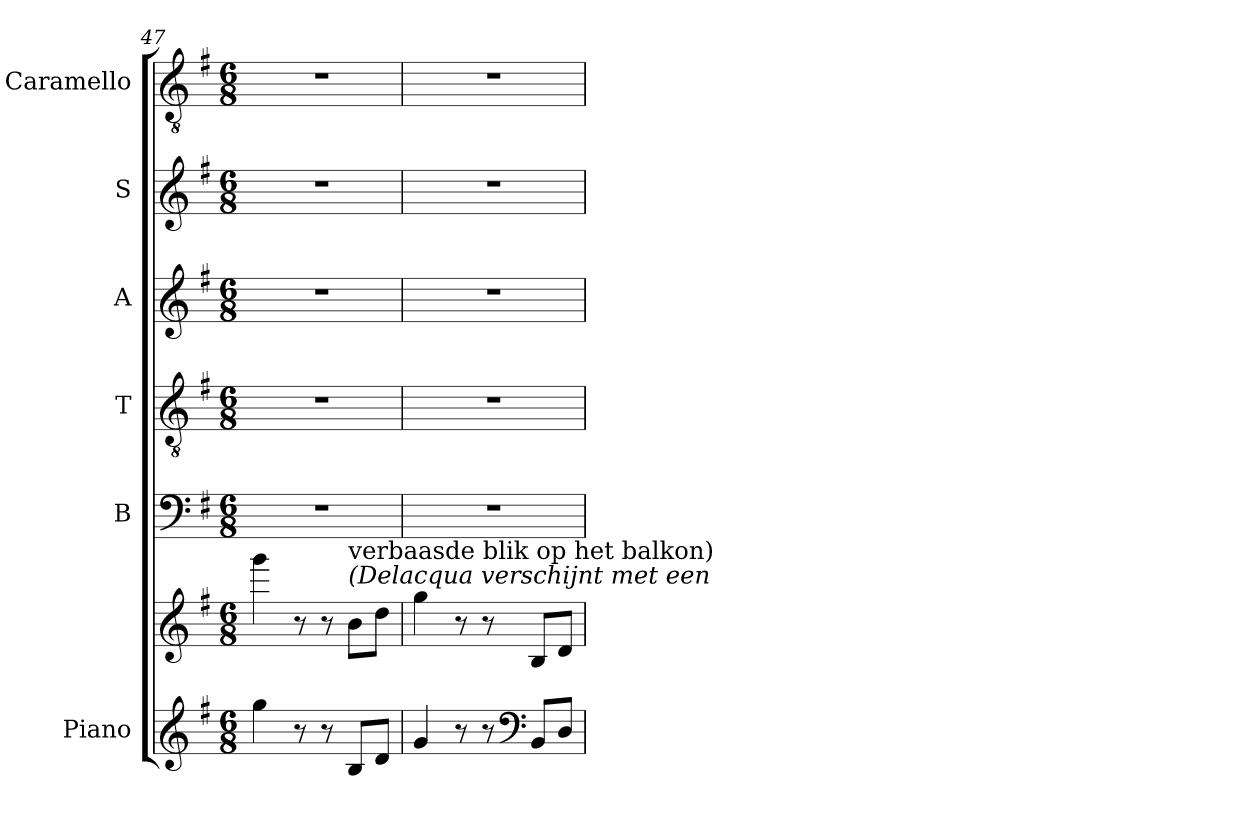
**kern	**kern	**kern	**kern	**kern	**kern	**kern
*part6	*part6	*part5	*part4	*part3	*part2	*part1
*staff7	*staff6	*staff5	*staff4	*staff3	*staff2	*staff1
*I"Piano	*	*I"B	*I"T	*I"A	*I"S	*I"Caramello
*I'Pno	*	*I'B	*I'T	*I'A	*I'S	*
!!LO:LB:g=z
*clefG2	*clefG2	*clefF4	*clefGv2	*clefG2	*clefG2	*clefGv2
*k[f#]	*k[f#]	*k[f#]	*k[f#]	*k[f#]	*k[f#]	*k[f#]
*M6/8	*M6/8	*M6/8	*M6/8	*M6/8	*M6/8	*M6/8
*MM126	*MM126	*MM126	*MM126	*MM126	*MM126	*MM126
=47	=47	=47	=47	=47	=47	=47
4gg\	4ggg\	2.r	2.r	2.r	2.r	2.r
8r	8r	.	.	.	.	.
8r	8r	.	.	.	.	.
!	!LO:TX:a:i:t=(Delacqua verschijnt met een	!	!	!	!	!
!	!LO:TX:a:t=verbaasde blik op het balkon)	!	!	!	!	!
8B/L	8b\L	.	.	.	.	.
8d/J	8dd\J	.	.	.	.	.
=48	=48	=48	=48	=48	=48	=48
*	*	*	*	*	*	*MM128
4g/	4gg\	2.r	2.r	2.r	2.r	2.r
8r	8r	.	.	.	.	.
8r	8r	.	.	.	.	.
*clefF4	*	*	*	*	*	*
8BB/L	8B/L	.	.	.	.	.
8D/J	8d/J	.	.	.	.	.
=	=	=	=	=	=	=
*-	*-	*-	*-	*-	*-	*-
